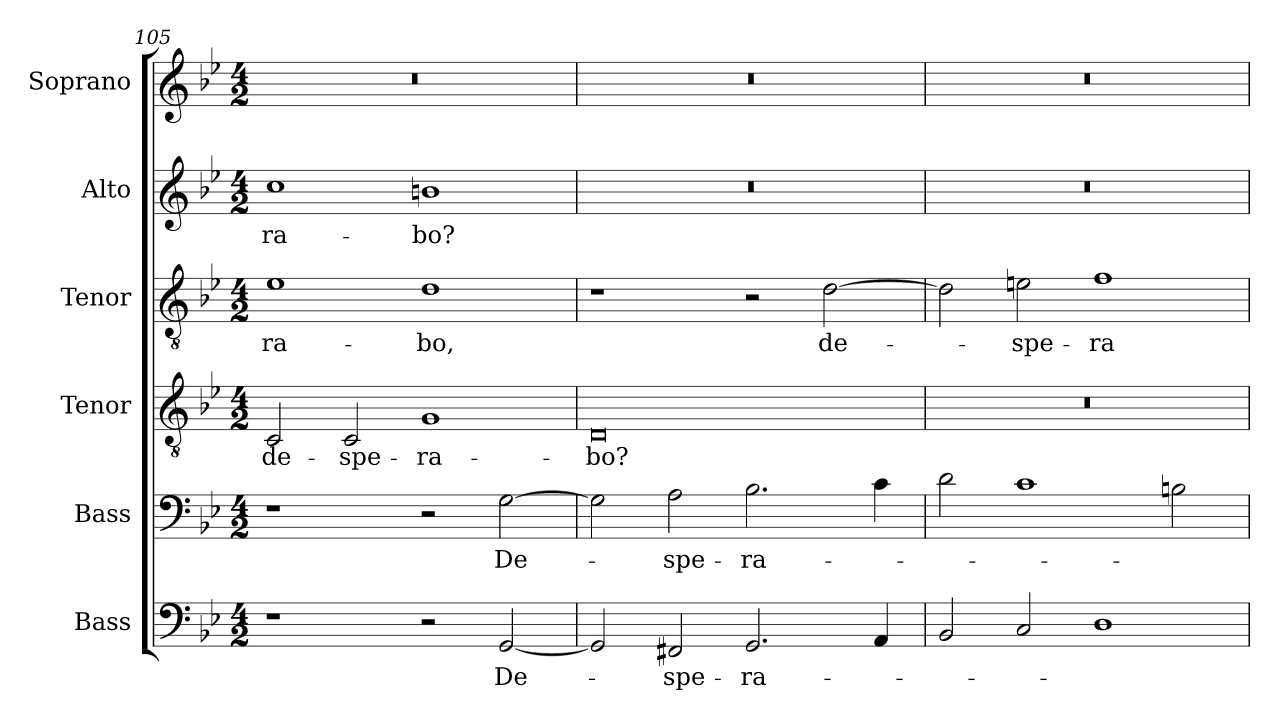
**kern	**text	**kern	**text	**kern	**text	**kern	**text	**kern	**text	**kern
*part6	*part6	*part5	*part5	*part4	*part4	*part3	*part3	*part2	*part2	*part1
*staff6	*staff6	*staff5	*staff5	*staff4	*staff4	*staff3	*staff3	*staff2	*staff2	*staff1
*I"Bass	*	*I"Bass	*	*I"Tenor	*	*I"Tenor	*	*I"Alto	*	*I"Soprano
*I'B2.	*	*I'B1.	*	*I'T2.	*	*I'T1.	*	*I'A.	*	*I'S.
*clefF4	*	*clefF4	*	*clefGv2	*	*clefGv2	*	*clefG2	*	*clefG2
*	*	*	*	*ITrd7c12	*	*ITrd7c12	*	*	*	*
*k[b-e-]	*	*k[b-e-]	*	*k[b-e-]	*	*k[b-e-]	*	*k[b-e-]	*	*k[b-e-]
*B-:	*	*B-:	*	*B-:	*	*B-:	*	*B-:	*	*B-:
*M4/2	*	*M4/2	*	*M4/2	*	*M4/2	*	*M4/2	*	*M4/2
=105	=105	=105	=105	=105	=105	=105	=105	=105	=105	=105
!	!	!	!	!	!LO:LY:b:color=#000000	!	!	!	!	!
!	!	!	!	!	!	!	!LO:LY:b:color=#000000	!	!	!
!	!	!	!	!	!	!	!	!	!LO:LY:b:color=#000000	!LO:N:vis=1
1r	.	1r	.	2CCi/	de-	1E-i	-ra-	1cci	-ra-	0r
!	!	!	!	!	!LO:LY:b:color=#000000	!	!	!	!	!
.	.	.	.	2CCi/	-spe-	.	.	.	.	.
!	!	!	!	!	!LO:LY:b:color=#000000	!	!	!	!	!
!	!	!	!	!	!	!	!LO:LY:b:color=#000000	!	!	!
!	!	!	!	!	!	!	!	!	!LO:LY:b:color=#000000	!
2r	.	2r	.	1GGi	-ra-	1Di	-bo,	1bni	-bo?	.
!	!LO:LY:b:color=#000000	!	!	!	!	!	!	!	!	!
!	!	!	!LO:LY:b:color=#000000	!	!	!	!	!	!	!
[<2GGi/	De-	[>2Gi\	De-	.	.	.	.	.	.	.
=106	=106	=106	=106	=106	=106	=106	=106	=106	=106	=106
!	!	!	!	!	!LO:LY:b:color=#000000	!	!	!LO:N:vis=1	!	!LO:N:vis=1
2GGi/]	.	2Gi\]	.	0DDi	-bo?	1r	.	0r	.	0r
!	!LO:LY:b:color=#000000	!	!	!	!	!	!	!	!	!
!	!	!	!LO:LY:b:color=#000000	!	!	!	!	!	!	!
2FF#Xi/	-spe-	2Ai\	-spe-	.	.	.	.	.	.	.
!	!LO:LY:b:color=#000000	!	!	!	!	!	!	!	!	!
!	!	!	!LO:LY:b:color=#000000	!	!	!	!	!	!	!
2.GGi/	-ra-	2.B-i\	-ra-	.	.	2r	.	.	.	.
!	!	!	!	!	!	!	!LO:LY:b:color=#000000	!	!	!
.	.	.	.	.	.	[>2Di\	de-	.	.	.
4AAi/	.	4ci\	.	.	.	.	.	.	.	.
=107	=107	=107	=107	=107	=107	=107	=107	=107	=107	=107
!	!	!	!	!LO:N:vis=1	!	!	!	!LO:N:vis=1	!	!LO:N:vis=1
2BB-i/	.	2di\	.	0r	.	2Di\]	.	0r	.	0r
!	!	!	!	!	!	!	!LO:LY:b:color=#000000	!	!	!
2Ci/	.	1ci	.	.	.	2Eni\	-spe-	.	.	.
!	!	!	!	!	!	!	!LO:LY:b:color=#000000	!	!	!
1Di	.	.	.	.	.	1Fi	-ra-	.	.	.
.	.	2Bni\	.	.	.	.	.	.	.	.
=	=	=	=	=	=	=	=	=	=	=
*-	*-	*-	*-	*-	*-	*-	*-	*-	*-	*-
